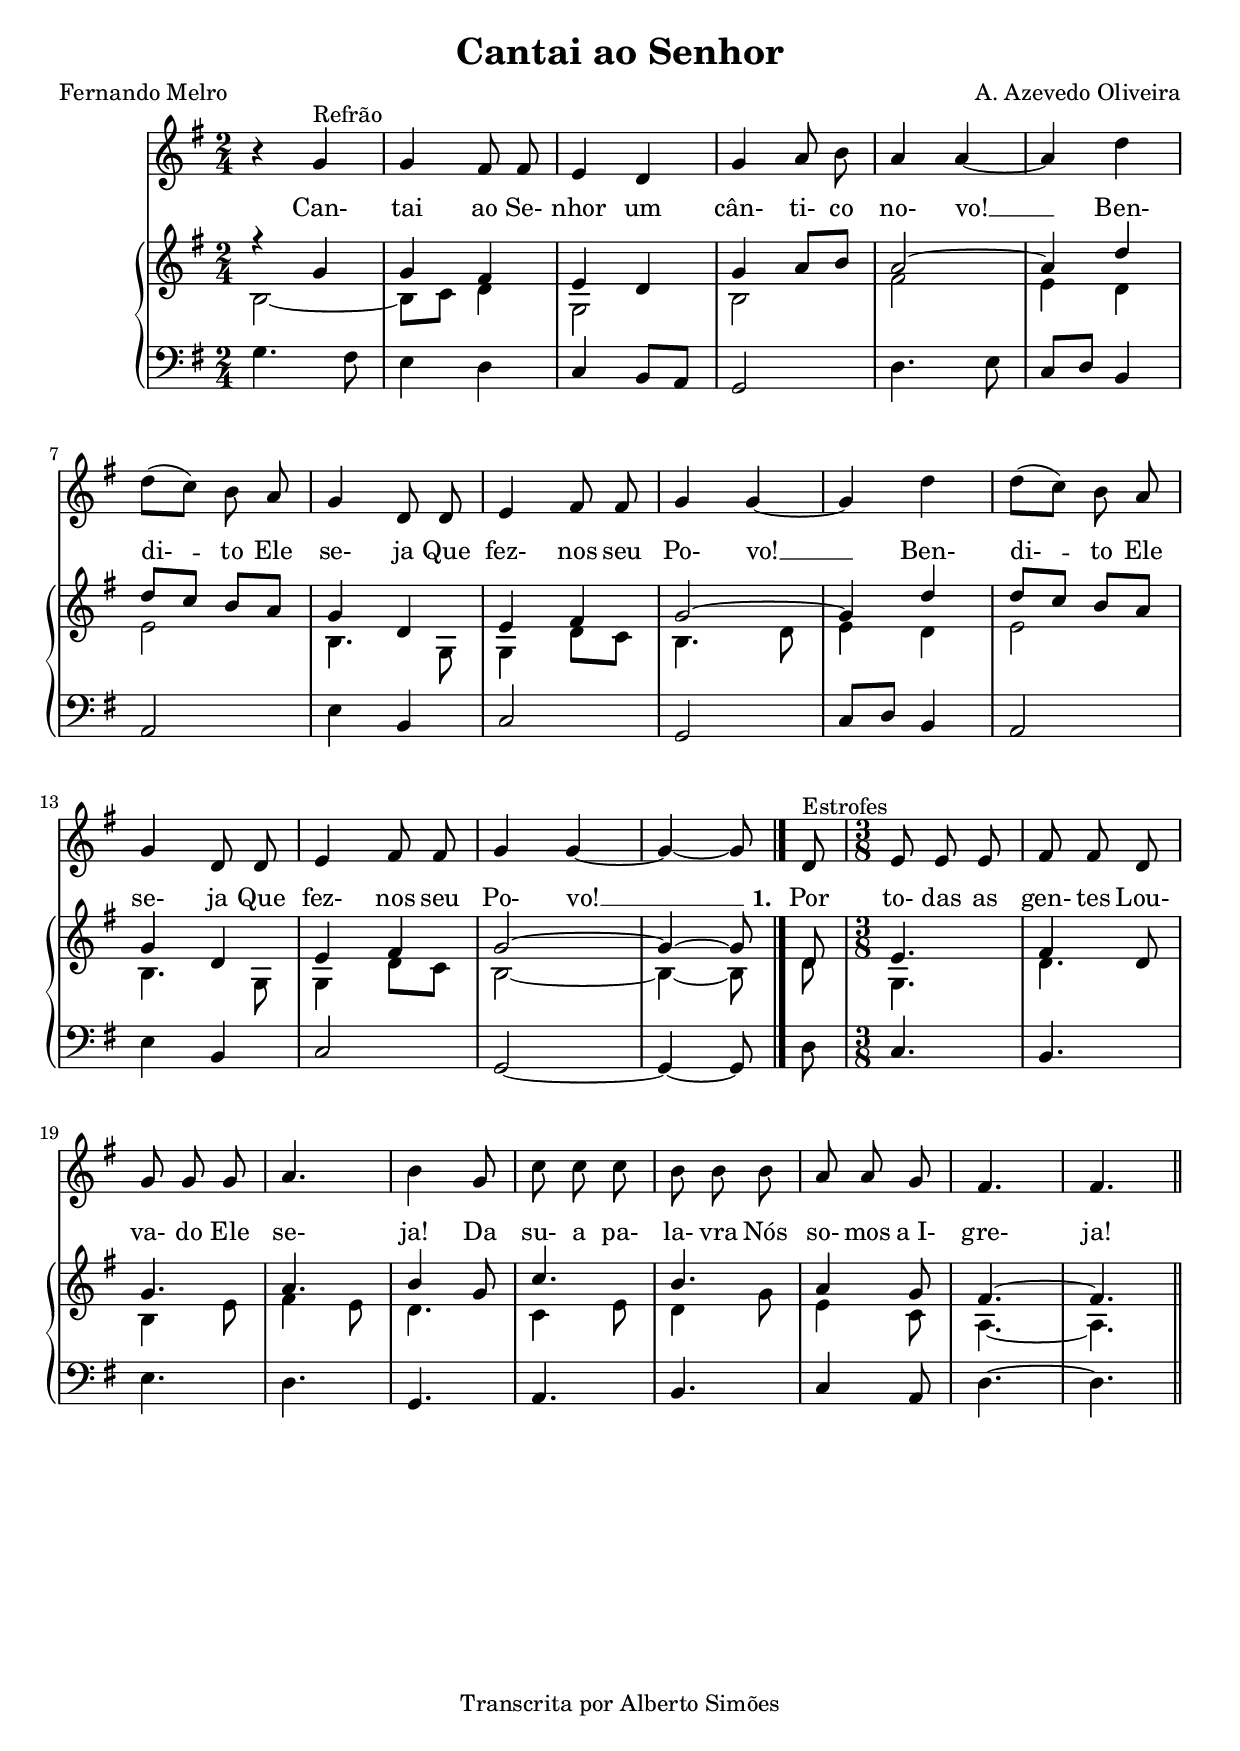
\version "2.14.0"

\header {
  title = "Cantai ao Senhor"
  composer = "A. Azevedo Oliveira"
  poet = "Fernando Melro"

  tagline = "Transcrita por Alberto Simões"

  ocasioes = "entrada"
  seccao   = "entrada"
}

global = {
  \key g \major
  \time 2/4
}

melody = \relative c'' {
  \global
  \clef treble
  \autoBeamOff

  r4 g^\markup{Refrão}|g fis8 fis|e4 d|g a8 b|
  a4 a~|a d|d8[( c)] b a|g4 d8 d|
  e4 fis8 fis|g4 g~|g d'|d8[( c)] b a|

  \break

  g4 d8 d|e4 fis8 fis|g4 g~|g~g8\bar "|."


  d8^\markup{Estrofes}|\time 3/8 e8 e e|fis fis d|g g g|a4.|

  b4 g8|c c c|b b b|a a g |fis4.|fis4.\bar "||"
}

text = {
  \lyricmode {
    Can- tai ao Se- nhor um cân- ti- co no- vo! __
    Ben- di- -- to Ele se- ja 
    Que fez- nos seu Po- vo! __ 
    Ben- di- -- to Ele se- ja
    Que fez- nos seu Po- vo! __
  }
  \set stanza = #"1. "
  \lyricmode {
    Por to- das as gen- tes
    Lou- va- do Ele se- ja!
    Da su- a pa- la- vra
    Nós so- mos a_I- gre- ja!
  }
}


upperA = \relative c'' {
  \voiceOne

  r4 g4|g fis|e d|g a8[ b]|
  a2 ~|a4 d|d8[ c] b[ a]|g4 d|
  e fis|g2~|g4 d'|d8[ c] b[ a]|
  g4 d|e fis|g2 ~|g4 ~ g8\bar "|."

  d8 |\time 3/8 e4.|fis4 d8|g4.|a|
  b4 g8|c4.|b|a4 g8|fis4. ~ |fis4.\bar "||"
}


upperB = \relative c' {
  \voiceTwo

  b2 ~|b8[ c] d4|g,2|b|
  fis'|e4 d|e2|b4. g8|
  g4 d'8[ c]|b4. d8|e4 d|e2 |
  b4. g8|g4 d'8[ c]| b2 ~| b4 ~ b8 \bar "|."

  d8 | \time 3/8 g,4.|d'4.|b4 e8|fis4 e8|
  d4.|c4 e8|d4 g8|e4 c8| a4.~|a4.\bar "||"
}

upper = {
  \global
  \clef treble
  << \new Voice = "melB" \upperA 
     \new Voice \upperB >>
}


lower = {
  \global
  \clef bass
  \relative c' {

    g4. fis8|e4 d|c b8[ a]|g2|
    d'4. e8|c[ d] b4|a2|e'4 b|
    c2|g|c8[ d] b4|a2|
    e'4 b|c2|g2~|g4~g8 \bar "|."

    d'8|\time 3/8 c4.|b|e|d|g,|a|b|c4 a8|d4.~|d\bar "||"
  }
}


\score {
  <<
    \new Voice = "mel" \melody
    \new PianoStaff <<
      \new Staff = "upper" \upper
      \new Staff = "lower" \lower
    >>
    \new Lyrics \with { alignAboveContext = "upper" }
                { \lyricsto "mel" \text}
  >>
  \layout {
    \context {
      \Staff \RemoveEmptyStaves       
      % \override VerticalAxisGroup #'remove-first = ##t
    }
    % \context {
    %   \PianoStaff
    %   \override StaffGrouper #'staff-staff-spacing #'minimum-distance = #10
    % }

    % \context {
    %   \Score
    %   \override StaffGrouper #'staff-staff-spacing #'padding = #0
    %   \override StaffGrouper #'staff-staff-spacing #'basic-distance = #0
    %   \override StaffGrouper #'staffgroup-staff-spacing  #'basic-distance = #0
    % }

    % #(layout-set-staff-size 18)
  }
  \midi {
    \context {
      \Score
      tempoWholesPerMinute = #(ly:make-moment 80 4)
    }
  }
}


